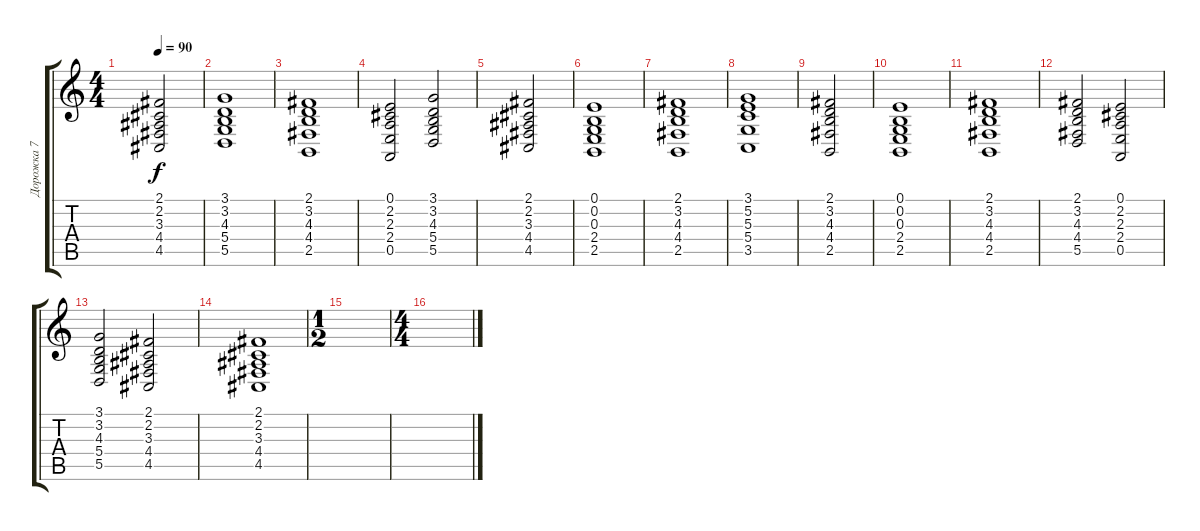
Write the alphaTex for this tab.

\track ("Дорожка 7" "Дорожка 7") {instrument fx4atmosphere}
\staff {score tabs}
\tuning (E4 B3 G3 D3 A2 E2) {hide}
\ts (4 4)
\tempo 90
\clef g2
\ks c
(2.1 2.2 3.3 4.4 4.5).2{dy f} |
(3.1 3.2 4.3 5.4 5.5).1 |
(2.1 3.2 4.3 4.4 2.5).1 |
(0.1 2.2 2.3 2.4 0.5).2 (3.1 3.2 4.3 5.4 5.5).2 |
(2.1 2.2 3.3 4.4 4.5).2 |
(0.1 0.2 0.3 2.4 2.5).1 |
(2.1 3.2 4.3 4.4 2.5).1 |
(3.1 5.2 5.3 5.4 3.5).1 |
(2.1 3.2 4.3 4.4 2.5).2 |
(0.1 0.2 0.3 2.4 2.5).1 |
(2.1 3.2 4.3 4.4 2.5).1 |
(2.1 3.2 4.3 4.4 5.5).2 (0.1 2.2 2.3 2.4 0.5).2 |
(3.1 3.2 4.3 5.4 5.5).2 (2.1 2.2 3.3 4.4 4.5).2 |
(2.1 2.2 3.3 4.4 4.5).1 |
\ts (1 2)
|
\ts (4 4)
